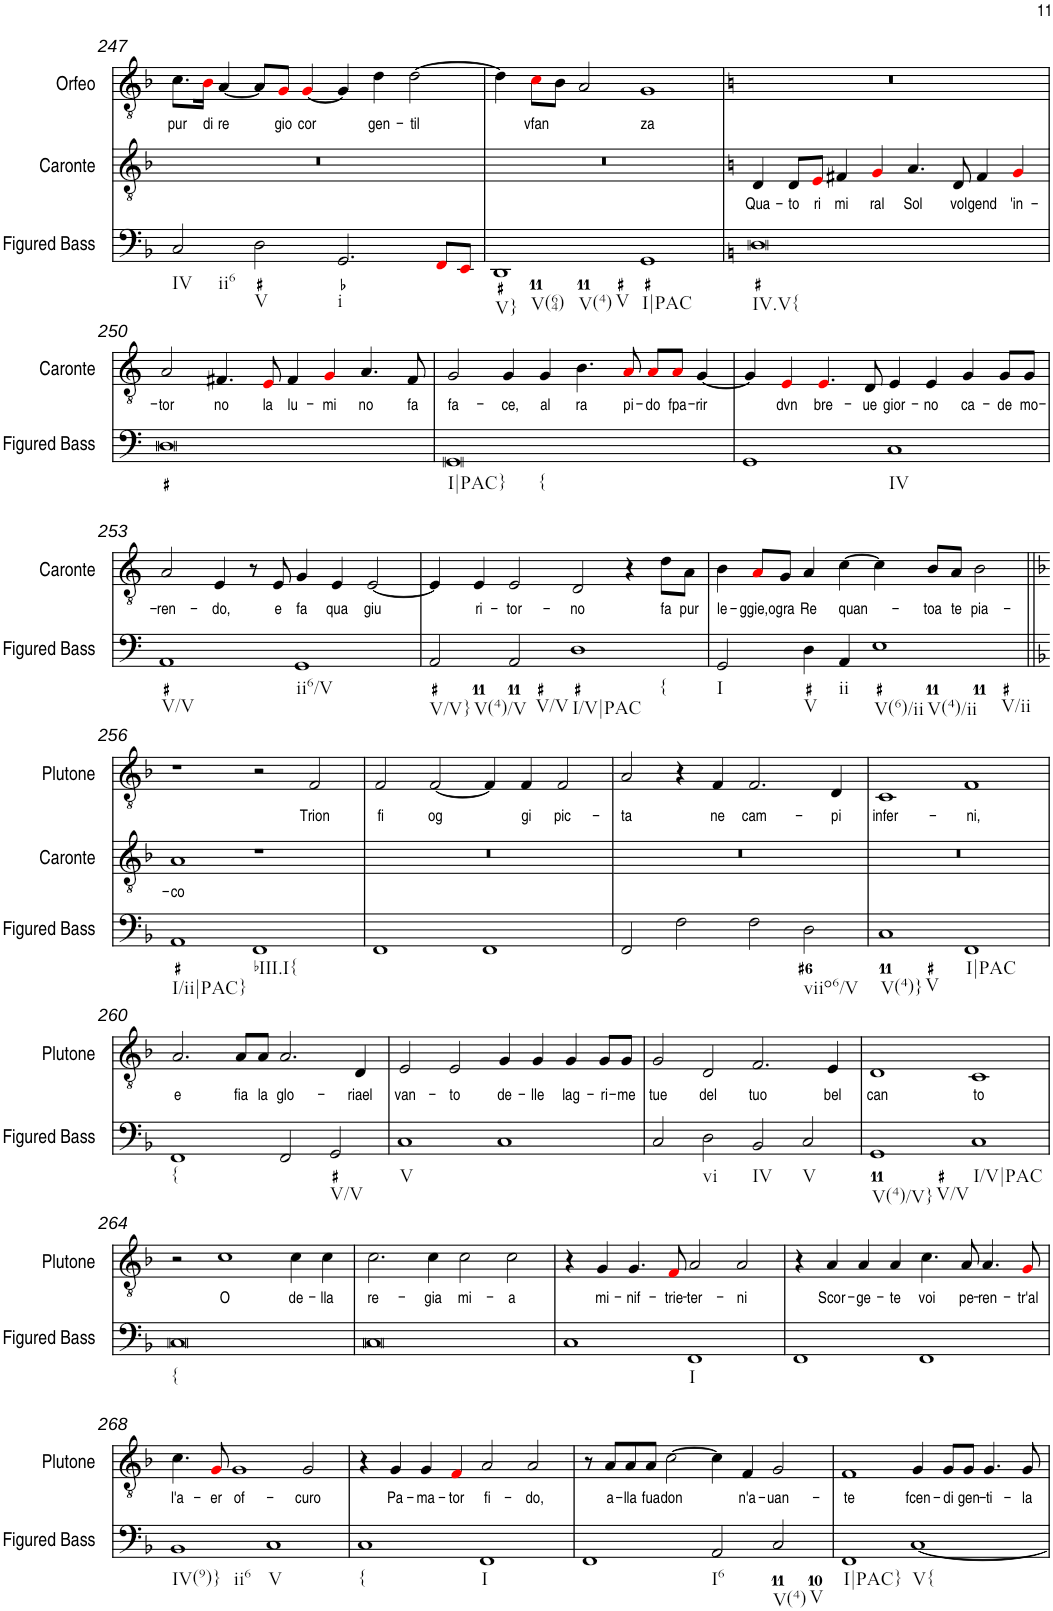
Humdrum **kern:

**kern	**kern	**text	**kern	**text	**kern	**text
*part4	*part3	*part3	*part2	*part2	*part1	*part1
*staff4	*staff3	*staff3	*staff2	*staff2	*staff1	*staff1
*I"Figured Bass	*I"Caronte	*	*I"Plutone	*	*I"Orfeo	*
*I'Figured Bass	*I'Caronte	*	*I'Plutone	*	*I'Orfeo	*
!!LO:PB:g=z
*clefF4	*clefGv2	*	*clefGv2	*	*clefGv2	*
*k[b-]	*k[b-]	*	*k[b-]	*	*k[b-]	*
*M4/2	*M4/2	*	*M4/2	*	*M4/2	*
=247	=247	=247	=247	=247	=247	=247
!LO:TX:b:t=IV	!	!	!	!	!	!
!LO:TX:b:t=ii6	!	!	!	!	!	!
!	!	!	!	!	!	!LO:LY:b
2C/	0r	.	0r	.	8.c\L	pur
!	!	!	!	!	!	!LO:LY:b
.	.	.	.	.	16B-i\Jk	di
!	!	!	!	!	!	!LO:LY:b
.	.	.	.	.	[4A/	re
!LO:TX:b:t=V	!	!	!	!	!	!
2D\	.	.	.	.	8A/L]	.
!	!	!	!	!	!	!LO:LY:b
.	.	.	.	.	8Gi/J	gio
!	!	!	!	!	!	!LO:LY:b
.	.	.	.	.	[4Gi/	cor
!LO:TX:b:t=i	!	!	!	!	!	!
2.GG/	.	.	.	.	4G/]	.
!	!	!	!	!	!	!LO:LY:b
.	.	.	.	.	4d\	gen-
!	!	!	!	!	!	!LO:LY:b
.	.	.	.	.	[2d\	-til
8FFi/L	.	.	.	.	.	.
8EEi/J	.	.	.	.	.	.
=248	=248	=248	=248	=248	=248	=248
!LO:TX:b:t=V}	!	!	!	!	!	!
!LO:TX:b:t=V(64)	!	!	!	!	!	!
!LO:TX:b:t=V(4)	!	!	!	!	!	!
!LO:TX:b:t=V	!	!	!	!	!	!
1DD	0r	.	0r	.	4d\]	.
!	!	!	!	!	!	!LO:LY:b
.	.	.	.	.	8ci\L	vfan
.	.	.	.	.	8B-\J	.
.	.	.	.	.	2A/	.
!LO:TX:b:t=I|PAC	!	!	!	!	!	!
!	!	!	!	!	!	!LO:LY:b
1GG	.	.	.	.	1G	za
=249	=249	=249	=249	=249	=249	=249
*k[]	*k[]	*	*k[]	*	*k[]	*
!LO:TX:b:t=IV.V{	!	!	!	!	!	!
!	!	!LO:LY:b	!	!	!	!
0D	4D/	Qua-	0r	.	0r	.
!	!	!LO:LY:b	!	!	!	!
.	8D/L	-to	.	.	.	.
!	!	!LO:LY:b	!	!	!	!
.	8Ei/J	ri	.	.	.	.
!	!	!LO:LY:b	!	!	!	!
.	4F#X/	mi	.	.	.	.
!	!	!LO:LY:b	!	!	!	!
.	4Gi/	ral	.	.	.	.
!	!	!LO:LY:b	!	!	!	!
.	4.A/	Sol	.	.	.	.
!	!	!LO:LY:b	!	!	!	!
.	8D/	vol	.	.	.	.
!	!	!LO:LY:b	!	!	!	!
.	4F#/	gend	.	.	.	.
!	!	!LO:LY:b	!	!	!	!
.	4Gi/	'in-	.	.	.	.
!!LO:LB:g=z
=250	=250	=250	=250	=250	=250	=250
!	!	!LO:LY:b	!	!	!	!
0D	2A/	-tor	0r	.	0r	.
!	!	!LO:LY:b	!	!	!	!
.	4.F#X/	no	.	.	.	.
!	!	!LO:LY:b	!	!	!	!
.	8Ei/	la	.	.	.	.
!	!	!LO:LY:b	!	!	!	!
.	4F#/	lu-	.	.	.	.
!	!	!LO:LY:b	!	!	!	!
.	4Gi/	-mi	.	.	.	.
!	!	!LO:LY:b	!	!	!	!
.	4.A/	no	.	.	.	.
!	!	!LO:LY:b	!	!	!	!
.	8F#/	fa	.	.	.	.
=251	=251	=251	=251	=251	=251	=251
!LO:TX:b:t=I|PAC}	!	!	!	!	!	!
!LO:TX:b:t={	!	!	!	!	!	!
!	!	!LO:LY:b	!	!	!	!
0GG	2G/	fa-	0r	.	0r	.
!	!	!LO:LY:b	!	!	!	!
.	4G/	-ce,	.	.	.	.
!	!	!LO:LY:b	!	!	!	!
.	4G/	al	.	.	.	.
!	!	!LO:LY:b	!	!	!	!
.	4.B\	ra	.	.	.	.
!	!	!LO:LY:b	!	!	!	!
.	8Ai/	pi-	.	.	.	.
!	!	!LO:LY:b	!	!	!	!
.	8Ai/L	-do	.	.	.	.
!	!	!LO:LY:b	!	!	!	!
.	8Ai/J	fpa-	.	.	.	.
!	!	!LO:LY:b	!	!	!	!
.	[4G/	-rir	.	.	.	.
=252	=252	=252	=252	=252	=252	=252
1GG	4G/]	.	0r	.	0r	.
!	!	!LO:LY:b	!	!	!	!
.	4Ei/	dvn	.	.	.	.
!	!	!LO:LY:b	!	!	!	!
.	4.Ei/	bre-	.	.	.	.
!	!	!LO:LY:b	!	!	!	!
.	8D/	-ue	.	.	.	.
!LO:TX:b:t=IV	!	!	!	!	!	!
!	!	!LO:LY:b	!	!	!	!
1C	4E/	gior-	.	.	.	.
!	!	!LO:LY:b	!	!	!	!
.	4E/	-no	.	.	.	.
!	!	!LO:LY:b	!	!	!	!
.	4G/	ca-	.	.	.	.
!	!	!LO:LY:b	!	!	!	!
.	8G/L	-de	.	.	.	.
!	!	!LO:LY:b	!	!	!	!
.	8G/J	mo-	.	.	.	.
!!LO:LB:g=z
=253	=253	=253	=253	=253	=253	=253
!LO:TX:b:t=V/V	!	!	!	!	!	!
!	!	!LO:LY:b	!	!	!	!
1AA	2A/	-ren-	0r	.	0r	.
!	!	!LO:LY:b	!	!	!	!
.	4E/	-do,	.	.	.	.
.	8r	.	.	.	.	.
!	!	!LO:LY:b	!	!	!	!
.	8E/	e	.	.	.	.
!LO:TX:b:t=ii6/V	!	!	!	!	!	!
!	!	!LO:LY:b	!	!	!	!
1GG	4G/	fa	.	.	.	.
!	!	!LO:LY:b	!	!	!	!
.	4E/	qua	.	.	.	.
!	!	!LO:LY:b	!	!	!	!
.	[2E/	giu	.	.	.	.
=254	=254	=254	=254	=254	=254	=254
!LO:TX:b:t=V/V}	!	!	!	!	!	!
!LO:TX:b:t=V(4)/V	!	!	!	!	!	!
2AA/	4E/]	.	0r	.	0r	.
!	!	!LO:LY:b	!	!	!	!
.	4E/	ri-	.	.	.	.
!LO:TX:b:t=V/V	!	!	!	!	!	!
!	!	!LO:LY:b	!	!	!	!
2AA/	2E/	-tor-	.	.	.	.
!LO:TX:b:t=I/V|PAC	!	!	!	!	!	!
!LO:TX:b:t={	!	!	!	!	!	!
!	!	!LO:LY:b	!	!	!	!
1D	2D/	-no	.	.	.	.
.	4r	.	.	.	.	.
!	!	!LO:LY:b	!	!	!	!
.	8d\L	fa	.	.	.	.
!	!	!LO:LY:b	!	!	!	!
.	8A\J	pur	.	.	.	.
=255	=255	=255	=255	=255	=255	=255
!LO:TX:b:t=I	!	!	!	!	!	!
!	!	!LO:LY:b	!	!	!	!
2GG/	4B\	le-	0r	.	0r	.
!	!	!LO:LY:b	!	!	!	!
.	8Ai/L	-ggie,o	.	.	.	.
!	!	!LO:LY:b	!	!	!	!
.	8G/J	gra	.	.	.	.
!LO:TX:b:t=V	!	!	!	!	!	!
!	!	!LO:LY:b	!	!	!	!
4D\	4A/	Re	.	.	.	.
!LO:TX:b:t=ii	!	!	!	!	!	!
!	!	!LO:LY:b	!	!	!	!
4AA/	[4c\	quan-	.	.	.	.
!LO:TX:b:t=V(6)/ii	!	!	!	!	!	!
!LO:TX:b:t=V(4)/ii	!	!	!	!	!	!
!LO:TX:b:t=V/ii	!	!	!	!	!	!
1E	4c\]	.	.	.	.	.
!	!	!LO:LY:b	!	!	!	!
.	8B/L	-toa	.	.	.	.
!	!	!LO:LY:b	!	!	!	!
.	8A/J	te	.	.	.	.
!	!	!LO:LY:b	!	!	!	!
.	2B\	pia-	.	.	.	.
!!LO:LB:g=z
=256||	=256||	=256||	=256||	=256||	=256||	=256||
*k[b-]	*k[b-]	*	*k[b-]	*	*k[b-]	*
!LO:TX:b:t=I/ii|PAC}	!	!	!	!	!	!
!	!	!LO:LY:b	!	!	!	!
1AA	1A	-co	1r	.	0r	.
!LO:TX:b:t=bIII.I{	!	!	!	!	!	!
1FF	1r	.	2r	.	.	.
!	!	!	!	!LO:LY:b	!	!
.	.	.	2F/	Trion	.	.
=257	=257	=257	=257	=257	=257	=257
!	!	!	!	!LO:LY:b	!	!
1FF	0r	.	2F/	fi	0r	.
!	!	!	!	!LO:LY:b	!	!
.	.	.	[2F/	og	.	.
1FF	.	.	4F/]	.	.	.
!	!	!	!	!LO:LY:b	!	!
.	.	.	4F/	gi	.	.
!	!	!	!	!LO:LY:b	!	!
.	.	.	2F/	pic-	.	.
=258	=258	=258	=258	=258	=258	=258
!	!	!	!	!LO:LY:b	!	!
2FF/	0r	.	2A/	-ta	0r	.
2F\	.	.	4r	.	.	.
!	!	!	!	!LO:LY:b	!	!
.	.	.	4F/	ne	.	.
!	!	!	!	!LO:LY:b	!	!
2F\	.	.	2.F/	cam-	.	.
!LO:TX:b:t=viio6/V	!	!	!	!	!	!
2D\	.	.	.	.	.	.
!	!	!	!	!LO:LY:b	!	!
.	.	.	4D/	-pi	.	.
=259	=259	=259	=259	=259	=259	=259
!LO:TX:b:t=V(4)}	!	!	!	!	!	!
!LO:TX:b:t=V	!	!	!	!	!	!
!	!	!	!	!LO:LY:b	!	!
1C	0r	.	1C	infer-	0r	.
!LO:TX:b:t=I|PAC	!	!	!	!	!	!
!	!	!	!	!LO:LY:b	!	!
1FF	.	.	1F	-ni,	.	.
!!LO:LB:g=z
=260	=260	=260	=260	=260	=260	=260
!LO:TX:b:t={	!	!	!	!	!	!
!	!	!	!	!LO:LY:b	!	!
1FF	0r	.	2.A/	e	0r	.
!	!	!	!	!LO:LY:b	!	!
.	.	.	8A/L	fia	.	.
!	!	!	!	!LO:LY:b	!	!
.	.	.	8A/J	la	.	.
!	!	!	!	!LO:LY:b	!	!
2FF/	.	.	2.A/	glo-	.	.
!LO:TX:b:t=V/V	!	!	!	!	!	!
2GG/	.	.	.	.	.	.
!	!	!	!	!LO:LY:b	!	!
.	.	.	4D/	-riael	.	.
=261	=261	=261	=261	=261	=261	=261
!LO:TX:b:t=V	!	!	!	!	!	!
!	!	!	!	!LO:LY:b	!	!
1C	0r	.	2E/	van-	0r	.
!	!	!	!	!LO:LY:b	!	!
.	.	.	2E/	-to	.	.
!	!	!	!	!LO:LY:b	!	!
1C	.	.	4G/	de-	.	.
!	!	!	!	!LO:LY:b	!	!
.	.	.	4G/	-lle	.	.
!	!	!	!	!LO:LY:b	!	!
.	.	.	4G/	lag-	.	.
!	!	!	!	!LO:LY:b	!	!
.	.	.	8G/L	-ri-	.	.
!	!	!	!	!LO:LY:b	!	!
.	.	.	8G/J	-me	.	.
=262	=262	=262	=262	=262	=262	=262
!	!	!	!	!LO:LY:b	!	!
2C/	0r	.	2G/	tue	0r	.
!LO:TX:b:t=vi	!	!	!	!	!	!
!	!	!	!	!LO:LY:b	!	!
2D\	.	.	2D/	del	.	.
!LO:TX:b:t=IV	!	!	!	!	!	!
!	!	!	!	!LO:LY:b	!	!
2BB-/	.	.	2.F/	tuo	.	.
!LO:TX:b:t=V	!	!	!	!	!	!
2C/	.	.	.	.	.	.
!	!	!	!	!LO:LY:b	!	!
.	.	.	4E/	bel	.	.
=263	=263	=263	=263	=263	=263	=263
!LO:TX:b:t=V(4)/V}	!	!	!	!	!	!
!LO:TX:b:t=V/V	!	!	!	!	!	!
!	!	!	!	!LO:LY:b	!	!
1GG	0r	.	1D	can	0r	.
!LO:TX:b:t=I/V|PAC	!	!	!	!	!	!
!	!	!	!	!LO:LY:b	!	!
1C	.	.	1C	to	.	.
!!LO:LB:g=z
=264	=264	=264	=264	=264	=264	=264
!LO:TX:b:t={	!	!	!	!	!	!
0C	0r	.	2r	.	0r	.
!	!	!	!	!LO:LY:b	!	!
.	.	.	1c	O	.	.
!	!	!	!	!LO:LY:b	!	!
.	.	.	4c\	de-	.	.
!	!	!	!	!LO:LY:b	!	!
.	.	.	4c\	-lla	.	.
=265	=265	=265	=265	=265	=265	=265
!	!	!	!	!LO:LY:b	!	!
0C	0r	.	2.c\	re-	0r	.
!	!	!	!	!LO:LY:b	!	!
.	.	.	4c\	-gia	.	.
!	!	!	!	!LO:LY:b	!	!
.	.	.	2c\	mi-	.	.
!	!	!	!	!LO:LY:b	!	!
.	.	.	2c\	-a	.	.
=266	=266	=266	=266	=266	=266	=266
1C	0r	.	4r	.	0r	.
!	!	!	!	!LO:LY:b	!	!
.	.	.	4G/	mi-	.	.
!	!	!	!	!LO:LY:b	!	!
.	.	.	4.G/	-nif-	.	.
!	!	!	!	!LO:LY:b	!	!
.	.	.	8Fi/	-trie-	.	.
!LO:TX:b:t=I	!	!	!	!	!	!
!	!	!	!	!LO:LY:b	!	!
1FF	.	.	2A/	-ter-	.	.
!	!	!	!	!LO:LY:b	!	!
.	.	.	2A/	-ni	.	.
=267	=267	=267	=267	=267	=267	=267
1FF	0r	.	4r	.	0r	.
!	!	!	!	!LO:LY:b	!	!
.	.	.	4A/	Scor-	.	.
!	!	!	!	!LO:LY:b	!	!
.	.	.	4A/	-ge-	.	.
!	!	!	!	!LO:LY:b	!	!
.	.	.	4A/	-te	.	.
!	!	!	!	!LO:LY:b	!	!
1FF	.	.	4.c\	voi	.	.
!	!	!	!	!LO:LY:b	!	!
.	.	.	8A/	pe-	.	.
!	!	!	!	!LO:LY:b	!	!
.	.	.	4.A/	-ren-	.	.
!	!	!	!	!LO:LY:b	!	!
.	.	.	8Gi/	-tr'al	.	.
!!LO:LB:g=z
=268	=268	=268	=268	=268	=268	=268
!LO:TX:b:t=IV(9)}	!	!	!	!	!	!
!LO:TX:b:t=ii6	!	!	!	!	!	!
!	!	!	!	!LO:LY:b	!	!
1BB-	0r	.	4.c\	l'a-	0r	.
!	!	!	!	!LO:LY:b	!	!
.	.	.	8Gi/	-er	.	.
!	!	!	!	!LO:LY:b	!	!
.	.	.	1G	of-	.	.
!LO:TX:b:t=V	!	!	!	!	!	!
1C	.	.	.	.	.	.
!	!	!	!	!LO:LY:b	!	!
.	.	.	2G/	-curo	.	.
=269	=269	=269	=269	=269	=269	=269
!LO:TX:b:t={	!	!	!	!	!	!
1C	0r	.	4r	.	0r	.
!	!	!	!	!LO:LY:b	!	!
.	.	.	4G/	Pa-	.	.
!	!	!	!	!LO:LY:b	!	!
.	.	.	4G/	-ma-	.	.
!	!	!	!	!LO:LY:b	!	!
.	.	.	4Fi/	-tor	.	.
!LO:TX:b:t=I	!	!	!	!	!	!
!	!	!	!	!LO:LY:b	!	!
1FF	.	.	2A/	fi-	.	.
!	!	!	!	!LO:LY:b	!	!
.	.	.	2A/	-do,	.	.
=270	=270	=270	=270	=270	=270	=270
1FF	0r	.	8r	.	0r	.
!	!	!	!	!LO:LY:b	!	!
.	.	.	8A/L	a-	.	.
!	!	!	!	!LO:LY:b	!	!
.	.	.	8A/	-lla	.	.
!	!	!	!	!LO:LY:b	!	!
.	.	.	8A/J	fua	.	.
!	!	!	!	!LO:LY:b	!	!
.	.	.	[2c\	don	.	.
!LO:TX:b:t=I6	!	!	!	!	!	!
2AA/	.	.	4c\]	.	.	.
!	!	!	!	!LO:LY:b	!	!
.	.	.	4F/	n'a-	.	.
!LO:TX:b:t=V(4)	!	!	!	!	!	!
!LO:TX:b:t=V	!	!	!	!	!	!
!	!	!	!	!LO:LY:b	!	!
2C/	.	.	2G/	-uan-	.	.
=271	=271	=271	=271	=271	=271	=271
!LO:TX:b:t=I|PAC}	!	!	!	!	!	!
!	!	!	!	!LO:LY:b	!	!
1FF	0r	.	1F	-te	0r	.
!LO:TX:b:t=V{	!	!	!	!	!	!
!	!	!	!	!LO:LY:b	!	!
[1C	.	.	4G/	fcen-	.	.
!	!	!	!	!LO:LY:b	!	!
.	.	.	8G/L	-di	.	.
!	!	!	!	!LO:LY:b	!	!
.	.	.	8G/J	gen-	.	.
!	!	!	!	!LO:LY:b	!	!
.	.	.	4.G/	-ti-	.	.
!	!	!	!	!LO:LY:b	!	!
.	.	.	8G/	-la	.	.
=	=	=	=	=	=	=
*-	*-	*-	*-	*-	*-	*-
